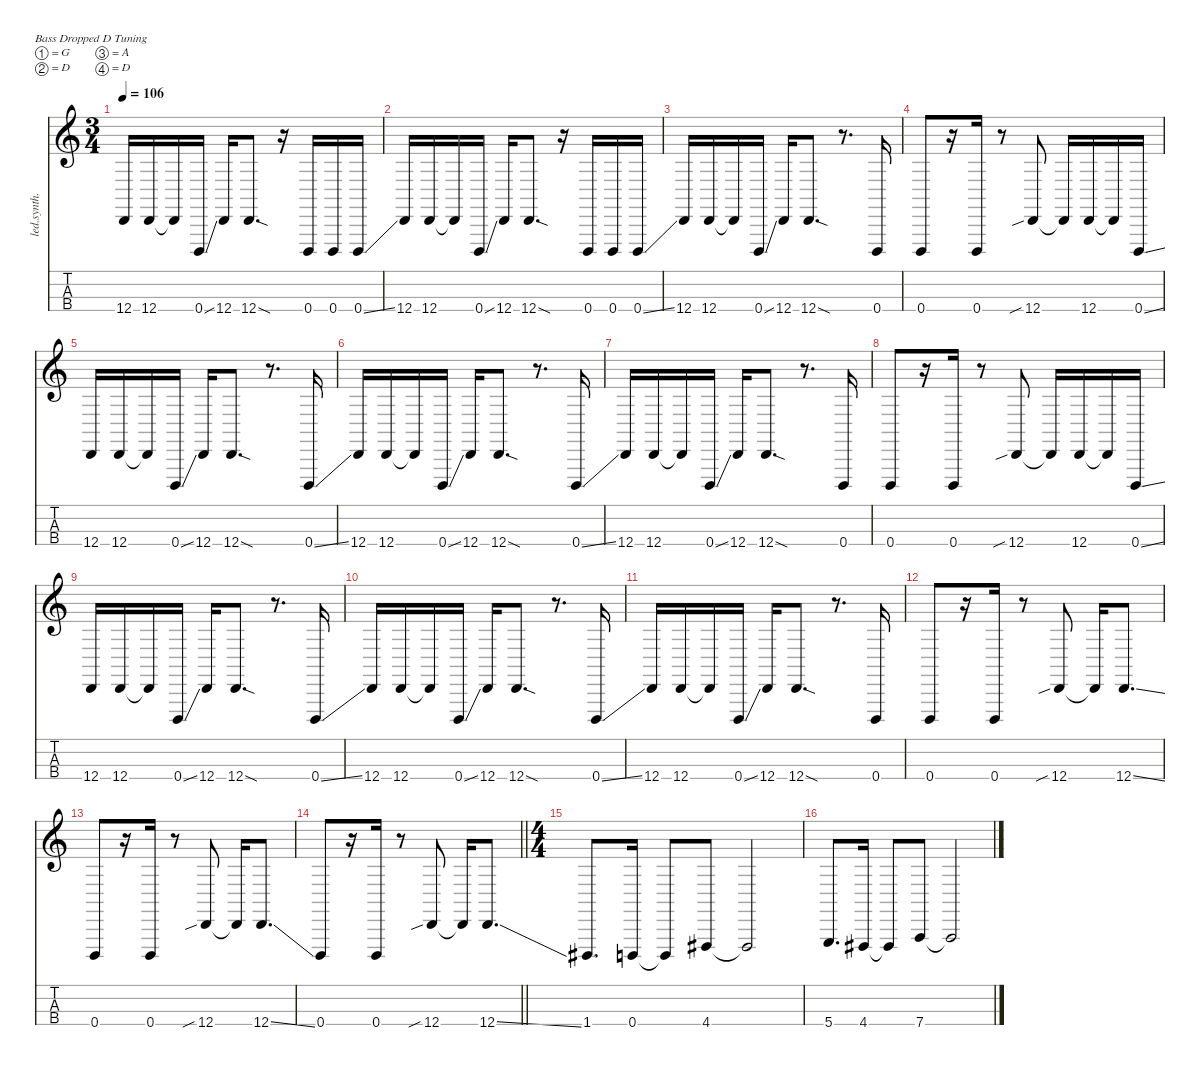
\defaultSystemsLayout 4
\hideDynamics
\bracketExtendMode nobrackets
\otherSystemsTrackNameOrientation horizontal
\track ("Track 6" "led.synth.") {instrument lead8bassandlead}
\staff {score tabs}
\tuning (G2 D2 A1 D1)
\ts (3 4)
\tempo 106
\clef g2
\ks c
12.4.16{dy f beam Up} 12.4.16{beam Up} 12.4{t}.16{beam Up} 0.4{ss}.16{beam Up} 12.4.16{beam Up} 12.4{sod}.8{d beam Up} r.16{beam Up} 0.4.16{beam Up} 0.4.16{beam Up} 0.4{ss}.16{beam Up} |
12.4.16{beam Up} 12.4.16{beam Up} 12.4{t}.16{beam Up} 0.4{ss}.16{beam Up} 12.4.16{beam Up} 12.4{sod}.8{d beam Up} r.16{beam Up} 0.4.16{beam Up} 0.4.16{beam Up} 0.4{ss}.16{beam Up} |
12.4.16{beam Up} 12.4.16{beam Up} 12.4{t}.16{beam Up} 0.4{ss}.16{beam Up} 12.4.16{beam Up} 12.4{sod}.8{d beam Up} r.8{d beam Up} 0.4.16{beam Up} |
0.4.8{beam Up} r.16{beam Up} 0.4.16{beam Up} r.8{beam Up} 12.4{sib}.8{beam Up} 12.4{t}.16{beam Up} 12.4.16{beam Up} 12.4{t}.16{beam Up} 0.4{ss}.16{beam Up} |
12.4.16{beam Up} 12.4.16{beam Up} 12.4{t}.16{beam Up} 0.4{ss}.16{beam Up} 12.4.16{beam Up} 12.4{sod}.8{d beam Up} r.8{d beam Up} 0.4{ss}.16{beam Up} |
12.4.16{beam Up} 12.4.16{beam Up} 12.4{t}.16{beam Up} 0.4{ss}.16{beam Up} 12.4.16{beam Up} 12.4{sod}.8{d beam Up} r.8{d beam Up} 0.4{ss}.16{beam Up} |
12.4.16{beam Up} 12.4.16{beam Up} 12.4{t}.16{beam Up} 0.4{ss}.16{beam Up} 12.4.16{beam Up} 12.4{sod}.8{d beam Up} r.8{d beam Up} 0.4.16{beam Up} |
0.4.8{beam Up} r.16{beam Up} 0.4.16{beam Up} r.8{beam Up} 12.4{sib}.8{beam Up} 12.4{t}.16{beam Up} 12.4.16{beam Up} 12.4{t}.16{beam Up} 0.4{ss}.16{beam Up} |
12.4.16{beam Up} 12.4.16{beam Up} 12.4{t}.16{beam Up} 0.4{ss}.16{beam Up} 12.4.16{beam Up} 12.4{sod}.8{d beam Up} r.8{d beam Up} 0.4{ss}.16{beam Up} |
12.4.16{beam Up} 12.4.16{beam Up} 12.4{t}.16{beam Up} 0.4{ss}.16{beam Up} 12.4.16{beam Up} 12.4{sod}.8{d beam Up} r.8{d beam Up} 0.4{ss}.16{beam Up} |
12.4.16{beam Up} 12.4.16{beam Up} 12.4{t}.16{beam Up} 0.4{ss}.16{beam Up} 12.4.16{beam Up} 12.4{sod}.8{d beam Up} r.8{d beam Up} 0.4.16{beam Up} |
0.4.8{beam Up} r.16{beam Up} 0.4.16{beam Up} r.8{beam Up} 12.4{sib}.8{beam Up} 12.4{t}.16{beam Up} 12.4{ss}.8{d beam Up} |
0.4.8{beam Up} r.16{beam Up} 0.4.16{beam Up} r.8{beam Up} 12.4{sib}.8{beam Up} 12.4{t}.16{beam Up} 12.4{ss}.8{d beam Up} |
\barLineRight lightlight
0.4.8{beam Up} r.16{beam Up} 0.4.16{beam Up} r.8{beam Up} 12.4{sib}.8{beam Up} 12.4{t}.16{beam Up} 12.4{ss}.8{d beam Up} |
\ts (4 4)
\beaming (8 2 2 2 2)
\section ("" "")
1.4{acc #}.8{d beam Up} 0.4.16{beam Up} 0.4{t}.8{beam Up} 4.4{acc #}.8{beam Up} 4.4{t acc #}.2{beam Up} |
5.4.8{d beam Up} 4.4{acc #}.16{beam Up} 4.4{t acc #}.8{beam Up} 7.4.8{beam Up} 7.4{t}.2{beam Up}
